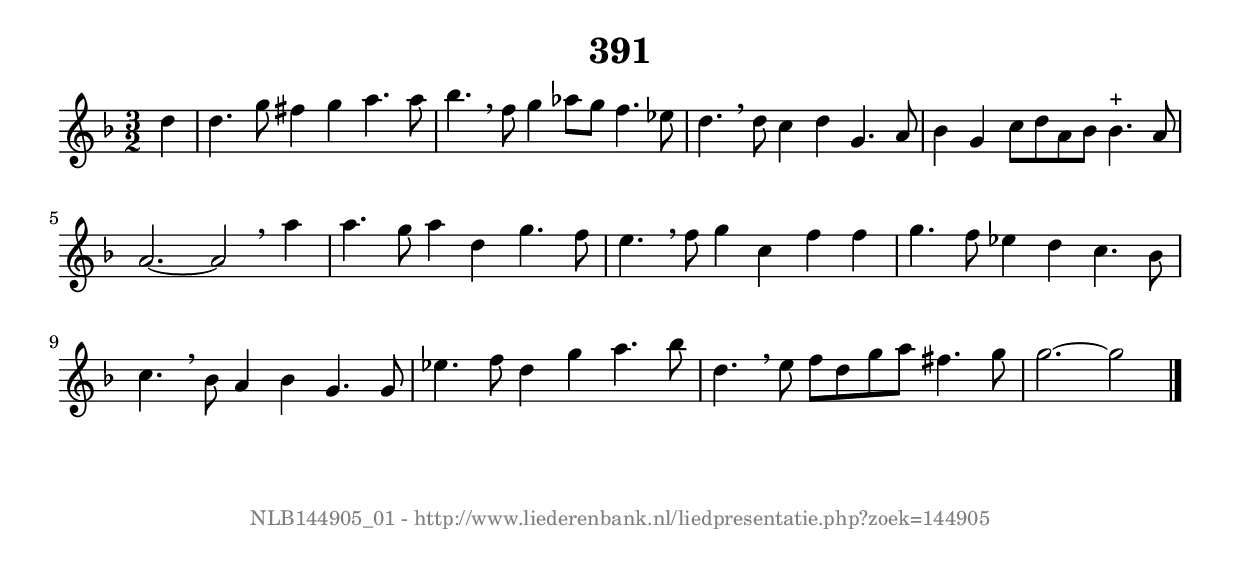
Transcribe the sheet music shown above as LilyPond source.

%
% produced by wce2krn 1.64 (7 June 2014)
%
\version"2.16"
#(append! paper-alist '(("long" . (cons (* 210 mm) (* 2000 mm)))))
#(set-default-paper-size "long")
sb = {\breathe}
mBreak = {\breathe }
bBreak = {\breathe }
x = {\once\override NoteHead #'style = #'cross }
gl=\glissando
itime={\override Staff.TimeSignature #'stencil = ##f }
ficta = {\once\set suggestAccidentals = ##t}
fine = {\once\override Score.RehearsalMark #'self-alignment-X = #1 \mark \markup {\italic{Fine}}}
dc = {\once\override Score.RehearsalMark #'self-alignment-X = #1 \mark \markup {\italic{D.C.}}}
dcf = {\once\override Score.RehearsalMark #'self-alignment-X = #1 \mark \markup {\italic{D.C. al Fine}}}
dcc = {\once\override Score.RehearsalMark #'self-alignment-X = #1 \mark \markup {\italic{D.C. al Coda}}}
ds = {\once\override Score.RehearsalMark #'self-alignment-X = #1 \mark \markup {\italic{D.S.}}}
dsf = {\once\override Score.RehearsalMark #'self-alignment-X = #1 \mark \markup {\italic{D.S. al Fine}}}
dsc = {\once\override Score.RehearsalMark #'self-alignment-X = #1 \mark \markup {\italic{D.S. al Coda}}}
pv = {\set Score.repeatCommands = #'((volta "1"))}
sv = {\set Score.repeatCommands = #'((volta "2"))}
tv = {\set Score.repeatCommands = #'((volta "3"))}
qv = {\set Score.repeatCommands = #'((volta "4"))}
xv = {\set Score.repeatCommands = #'((volta #f))}
\header{ tagline = ""
title = "391"
}
\score {{
\key g \dorian
\relative g'
{
\set melismaBusyProperties = #'()
\partial 32*8
\time 3/2
\tempo 4=120
\override Score.MetronomeMark #'transparent = ##t
\override Score.RehearsalMark #'break-visibility = #(vector #t #t #f)
d'4 d4. g8 fis4 g a4. a8 bes4. \sb f8 g4 as8g f4. es8 d4. \mBreak
d8 c4 d g,4. a8 bes4 g c8 d a bes bes4.^"+" a8 a2.~ a2 \bar ":|:" \bBreak
a'4 a4. g8 a4 d, g4. f8 e4. \sb f8 g4 c, f f g4. f8 es4 d c4. bes8 c4. \mBreak
bes8 a4 bes g4. g8 es'4. f8 d4 g a4. bes8 d,4. \sb e8 f d g a fis4. g8 g2.~ g2 \bar "|."
 }}
 \midi { }
 \layout {
            indent = 0.0\cm
}
}
\markup { \vspace #0 } \markup { \with-color #grey \fill-line { \center-column { \smaller "NLB144905_01 - http://www.liederenbank.nl/liedpresentatie.php?zoek=144905" } } }
